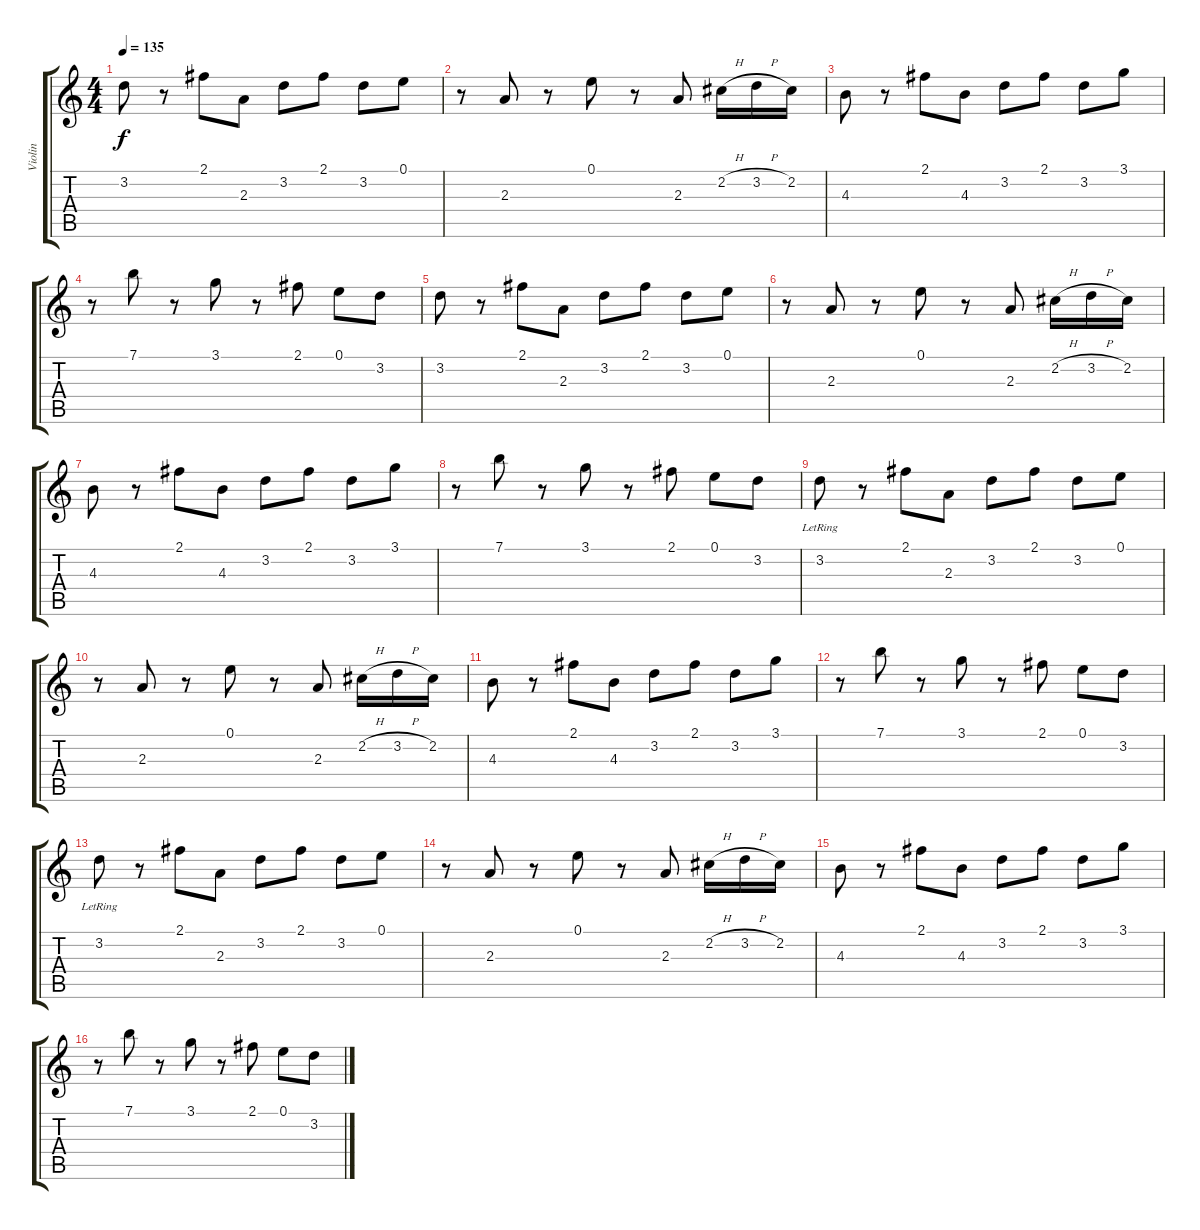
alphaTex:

\track ("Violin" "Violin") {instrument contrabass}
\staff {score tabs}
\tuning (E4 B3 G3 D3 A2 E2) {hide}
\ts (4 4)
\tempo 135
\clef g2
\ks c
3.2.8{dy f} r.8 2.1.8 2.3.8 3.2.8 2.1.8 3.2.8 0.1.8 |
r.8 2.3.8 r.8 0.1.8 r.8 2.3.8 2.2{h}.16 3.2{h}.16 2.2.16 |
4.3.8 r.8 2.1.8 4.3.8 3.2.8 2.1.8 3.2.8 3.1.8 |
r.8 7.1.8 r.8 3.1.8 r.8 2.1.8 0.1.8 3.2.8 |
3.2.8 r.8 2.1.8 2.3.8 3.2.8 2.1.8 3.2.8 0.1.8 |
r.8 2.3.8 r.8 0.1.8 r.8 2.3.8 2.2{h}.16 3.2{h}.16 2.2.16 |
4.3.8 r.8 2.1.8 4.3.8 3.2.8 2.1.8 3.2.8 3.1.8 |
r.8 7.1.8 r.8 3.1.8 r.8 2.1.8 0.1.8 3.2.8 |
3.2{lr}.8 r.8 2.1.8 2.3.8 3.2.8 2.1.8 3.2.8 0.1.8 |
r.8 2.3.8 r.8 0.1.8 r.8 2.3.8 2.2{h}.16 3.2{h}.16 2.2.16 |
4.3.8 r.8 2.1.8 4.3.8 3.2.8 2.1.8 3.2.8 3.1.8 |
r.8 7.1.8 r.8 3.1.8 r.8 2.1.8 0.1.8 3.2.8 |
3.2{lr}.8 r.8 2.1.8 2.3.8 3.2.8 2.1.8 3.2.8 0.1.8 |
r.8 2.3.8 r.8 0.1.8 r.8 2.3.8 2.2{h}.16 3.2{h}.16 2.2.16 |
4.3.8 r.8 2.1.8 4.3.8 3.2.8 2.1.8 3.2.8 3.1.8 |
r.8 7.1.8 r.8 3.1.8 r.8 2.1.8 0.1.8 3.2.8
